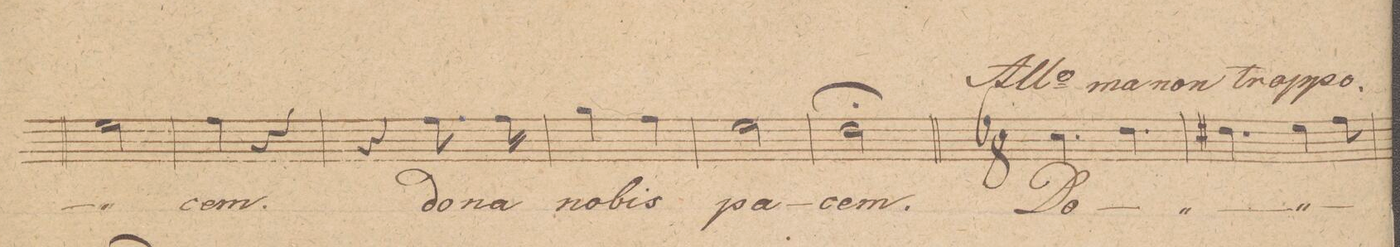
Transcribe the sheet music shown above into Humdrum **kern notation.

**kern	**text	**dynam
*I"Tenore 1mo	*	*
*clefC4	*	*
*k[]	*	*
*M2/4	*	*
2d\	.	.
=45	=45	=45
4e\	-cem.	.
4r	.	.
=46	=46	=46
4r	.	.
8.e\	do-	.
16e\	-na	.
=47	=47	=47
4f\	no-	.
4e\	-bis	.
=48	=48	=48
2d\	pa-	.
=49	=49	=49
2c;\	-cem.	.
=50||	=50||	=50||
*M6/8	*	*
4.B\	Do-	.
4.c\	.	.
=51	=51	=51
4.c#X\	.	.
4d\	.	.
8e\	.	.
=52	=52	=52
*-	*-	*-
